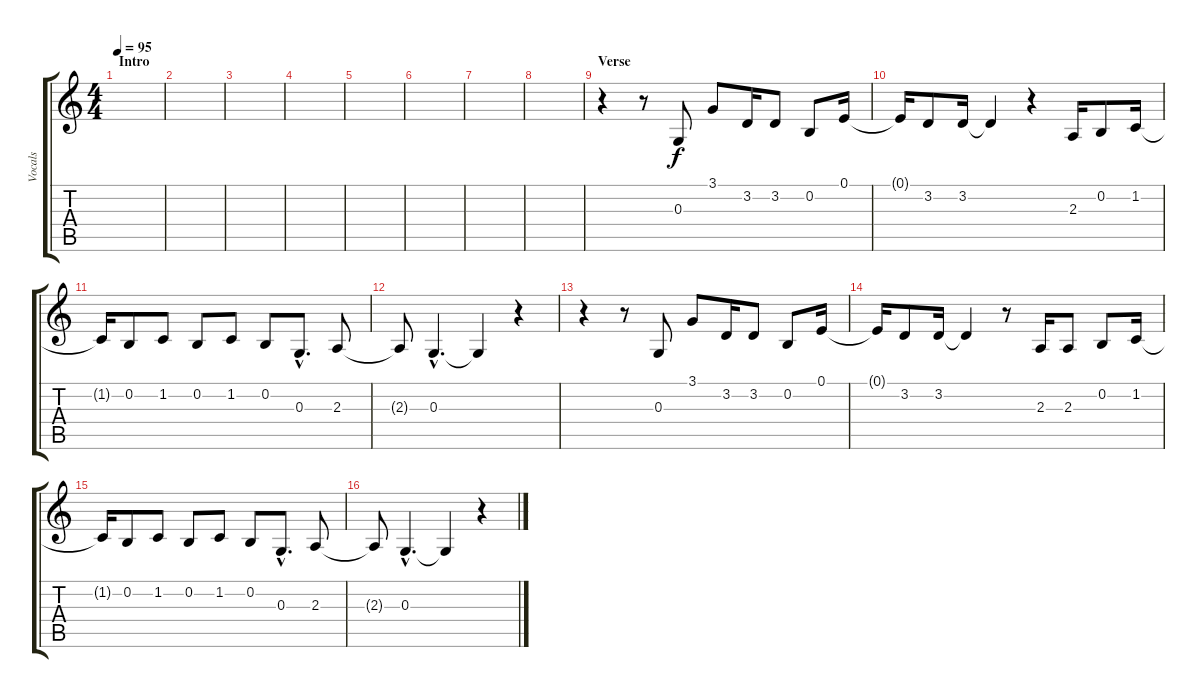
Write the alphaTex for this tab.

\track ("Vocals" "Vocals") {instrument englishhorn}
\staff {score tabs}
\tuning (E4 B3 G3 D3 A2 E2) {hide}
\ts (4 4)
\section ("" "Intro")
\tempo 95
\clef g2
\ks c
|
|
|
|
|
|
|
|
\section ("" "Verse")
r.4 r.8 0.3.8 3.1.8 3.2.16 3.2.8 0.2.8 0.1.16 |
0.1{t}.16 3.2.8 3.2.16 3.2{t}.4 r.4 2.3.16 0.2.8 1.2.16 |
1.2{t}.16 0.2.8 1.2.8 0.2.8 1.2.8 0.2.8 0.3{hac}.8{d} 2.3.8 |
2.3{t}.8 0.3{hac}.4{d} 0.3{t}.4 r.4 |
r.4 r.8 0.3.8 3.1.8 3.2.16 3.2.8 0.2.8 0.1.16 |
0.1{t}.16 3.2.8 3.2.16 3.2{t}.4 r.8 2.3.16 2.3.8 0.2.8 1.2.16 |
1.2{t}.16 0.2.8 1.2.8 0.2.8 1.2.8 0.2.8 0.3{hac}.8{d} 2.3.8 |
2.3{t}.8 0.3{hac}.4{d} 0.3{t}.4 r.4
